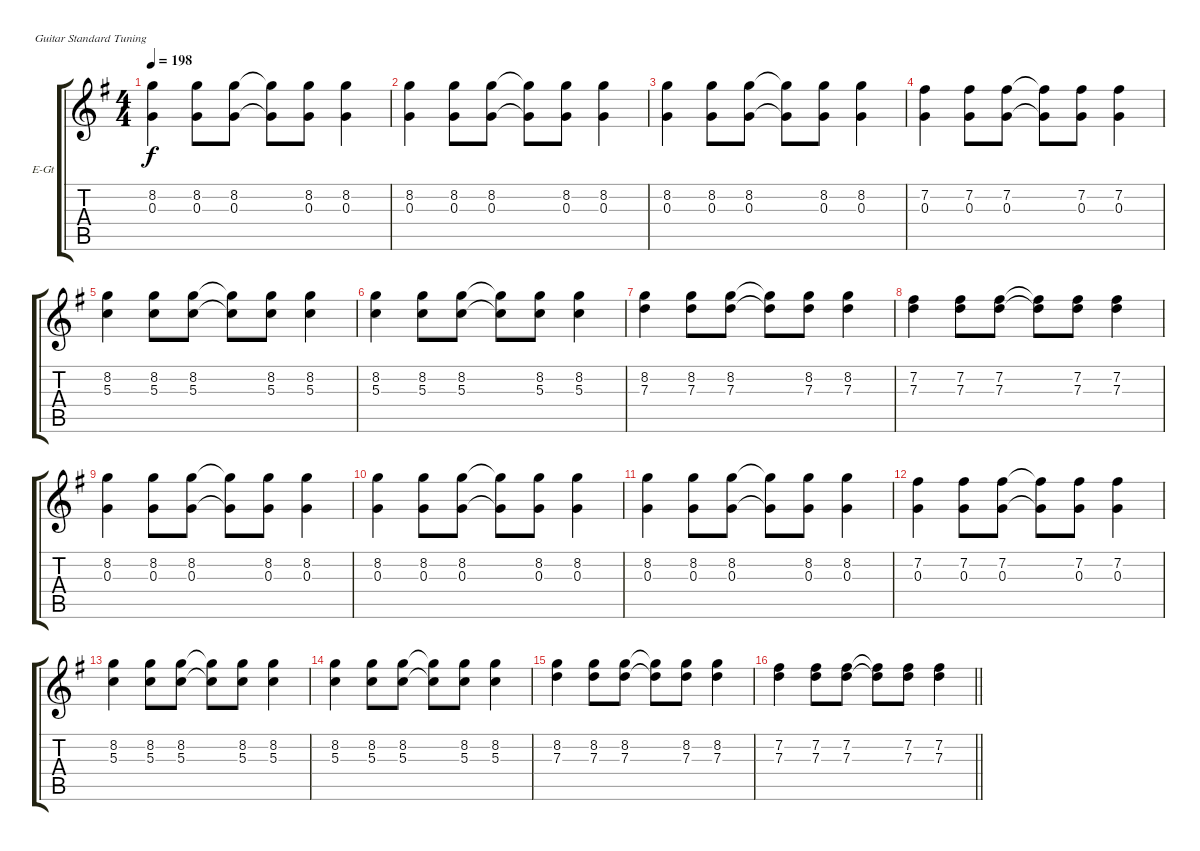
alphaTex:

\defaultSystemsLayout 4
\bracketExtendMode groupsimilarinstruments
\firstSystemTrackNameOrientation horizontal
\otherSystemsTrackNameOrientation horizontal
\track ("Guitar 1" "E-Gt") {instrument distortionguitar}
\staff {score tabs}
\tuning (E4 B3 G3 D3 A2 E2)
\ts (4 4)
\tempo 198
\clef g2
\ks g
(8.2 0.3).4{dy f} (8.2 0.3).8 (8.2 0.3).8 (8.2{t} 0.3{t}).8 (8.2 0.3).8 (8.2 0.3).4 |
(8.2 0.3).4 (8.2 0.3).8 (8.2 0.3).8 (8.2{t} 0.3{t}).8 (8.2 0.3).8 (8.2 0.3).4 |
(8.2 0.3).4 (8.2 0.3).8 (8.2 0.3).8 (8.2{t} 0.3{t}).8 (8.2 0.3).8 (8.2 0.3).4 |
(7.2 0.3).4 (7.2 0.3).8 (7.2 0.3).8 (7.2{t} 0.3{t}).8 (7.2 0.3).8 (7.2 0.3).4 |
(8.2 5.3).4 (8.2 5.3).8 (8.2 5.3).8 (8.2{t} 5.3{t}).8 (8.2 5.3).8 (8.2 5.3).4 |
(8.2 5.3).4 (8.2 5.3).8 (8.2 5.3).8 (8.2{t} 5.3{t}).8 (8.2 5.3).8 (8.2 5.3).4 |
(8.2 7.3).4 (8.2 7.3).8 (8.2 7.3).8 (8.2{t} 7.3{t}).8 (8.2 7.3).8 (8.2 7.3).4 |
(7.2 7.3).4 (7.2 7.3).8 (7.2 7.3).8 (7.2{t} 7.3{t}).8 (7.2 7.3).8 (7.2 7.3).4 |
(8.2 0.3).4 (8.2 0.3).8 (8.2 0.3).8 (8.2{t} 0.3{t}).8 (8.2 0.3).8 (8.2 0.3).4 |
(8.2 0.3).4 (8.2 0.3).8 (8.2 0.3).8 (8.2{t} 0.3{t}).8 (8.2 0.3).8 (8.2 0.3).4 |
(8.2 0.3).4 (8.2 0.3).8 (8.2 0.3).8 (8.2{t} 0.3{t}).8 (8.2 0.3).8 (8.2 0.3).4 |
(7.2 0.3).4 (7.2 0.3).8 (7.2 0.3).8 (7.2{t} 0.3{t}).8 (7.2 0.3).8 (7.2 0.3).4 |
(8.2 5.3).4 (8.2 5.3).8 (8.2 5.3).8 (8.2{t} 5.3{t}).8 (8.2 5.3).8 (8.2 5.3).4 |
(8.2 5.3).4 (8.2 5.3).8 (8.2 5.3).8 (8.2{t} 5.3{t}).8 (8.2 5.3).8 (8.2 5.3).4 |
(8.2 7.3).4 (8.2 7.3).8 (8.2 7.3).8 (8.2{t} 7.3{t}).8 (8.2 7.3).8 (8.2 7.3).4 |
\barLineRight lightlight
(7.2 7.3).4 (7.2 7.3).8 (7.2 7.3).8 (7.2{t} 7.3{t}).8 (7.2 7.3).8 (7.2 7.3).4
